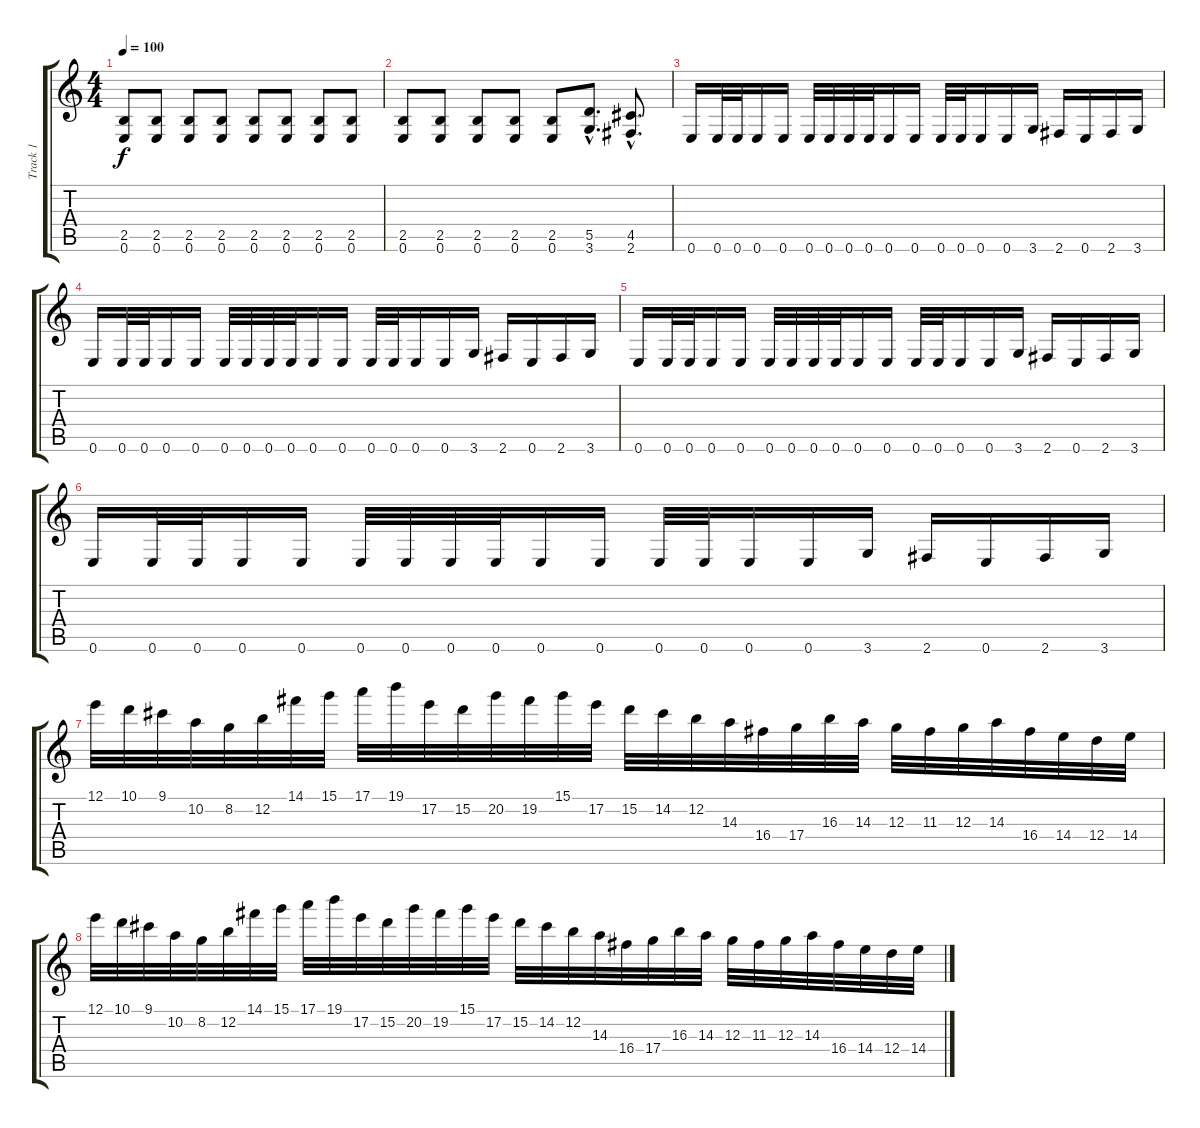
\track ("Track 1" "Track 1") {instrument distortionguitar}
\staff {score tabs}
\tuning (E4 B3 G3 D3 A2 E2) {hide}
\ts (4 4)
\tempo 100
\clef g2
\ks c
(2.5 0.6).8{dy f} (2.5 0.6).8 (2.5 0.6).8 (2.5 0.6).8 (2.5 0.6).8 (2.5 0.6).8 (2.5 0.6).8 (2.5 0.6).8 |
(2.5 0.6).8 (2.5 0.6).8 (2.5 0.6).8 (2.5 0.6).8 (2.5 0.6).8 (5.5{hac} 3.6{hac}).8{d} (4.5{hac} 2.6{hac}).8{d} |
0.6.16 0.6.32 0.6.32 0.6.16 0.6.16 0.6.32 0.6.32 0.6.32 0.6.32 0.6.16 0.6.16 0.6.32 0.6.32 0.6.16 0.6.16 3.6.16 2.6.16 0.6.16 2.6.16 3.6.16 |
0.6.16 0.6.32 0.6.32 0.6.16 0.6.16 0.6.32 0.6.32 0.6.32 0.6.32 0.6.16 0.6.16 0.6.32 0.6.32 0.6.16 0.6.16 3.6.16 2.6.16 0.6.16 2.6.16 3.6.16 |
0.6.16 0.6.32 0.6.32 0.6.16 0.6.16 0.6.32 0.6.32 0.6.32 0.6.32 0.6.16 0.6.16 0.6.32 0.6.32 0.6.16 0.6.16 3.6.16 2.6.16 0.6.16 2.6.16 3.6.16 |
0.6.16 0.6.32 0.6.32 0.6.16 0.6.16 0.6.32 0.6.32 0.6.32 0.6.32 0.6.16 0.6.16 0.6.32 0.6.32 0.6.16 0.6.16 3.6.16 2.6.16 0.6.16 2.6.16 3.6.16 |
12.1.32 10.1.32 9.1.32 10.2.32 8.2.32 12.2.32 14.1.32 15.1.32 17.1.32 19.1.32 17.2.32 15.2.32 20.2.32 19.2.32 15.1.32 17.2.32 15.2.32 14.2.32 12.2.32 14.3.32 16.4.32 17.4.32 16.3.32 14.3.32 12.3.32 11.3.32 12.3.32 14.3.32 16.4.32 14.4.32 12.4.32 14.4.32 |
12.1.32 10.1.32 9.1.32 10.2.32 8.2.32 12.2.32 14.1.32 15.1.32 17.1.32 19.1.32 17.2.32 15.2.32 20.2.32 19.2.32 15.1.32 17.2.32 15.2.32 14.2.32 12.2.32 14.3.32 16.4.32 17.4.32 16.3.32 14.3.32 12.3.32 11.3.32 12.3.32 14.3.32 16.4.32 14.4.32 12.4.32 14.4.32
